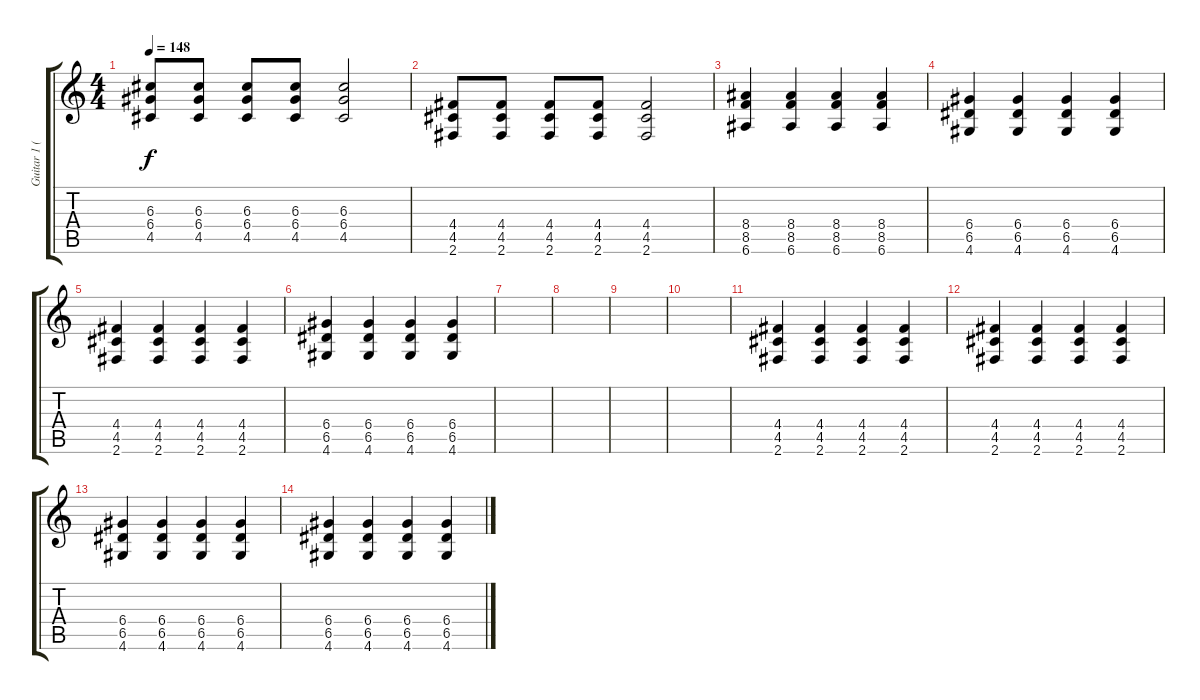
\track ("Guitar 1 (Billie Joe)" "Guitar 1 (") {instrument distortionguitar}
\staff {score tabs}
\tuning (E4 B3 G3 D3 A2 E2) {hide}
\ts (4 4)
\tempo 148
\clef g2
\ks c
(6.3 6.4 4.5).8{dy f} (6.3 6.4 4.5).8 (6.3 6.4 4.5).8 (6.3 6.4 4.5).8 (6.3 6.4 4.5).2 |
(4.4 4.5 2.6).8 (4.4 4.5 2.6).8 (4.4 4.5 2.6).8 (4.4 4.5 2.6).8 (4.4 4.5 2.6).2 |
(8.4 8.5 6.6).4 (8.4 8.5 6.6).4 (8.4 8.5 6.6).4 (8.4 8.5 6.6).4 |
(6.4 6.5 4.6).4 (6.4 6.5 4.6).4 (6.4 6.5 4.6).4 (6.4 6.5 4.6).4 |
(4.4 4.5 2.6).4 (4.4 4.5 2.6).4 (4.4 4.5 2.6).4 (4.4 4.5 2.6).4 |
(6.4 6.5 4.6).4 (6.4 6.5 4.6).4 (6.4 6.5 4.6).4 (6.4 6.5 4.6).4 |
|
|
|
|
(4.4 4.5 2.6).4{volume 11 balance 4} (4.4 4.5 2.6).4 (4.4 4.5 2.6).4 (4.4 4.5 2.6).4 |
(4.4 4.5 2.6).4 (4.4 4.5 2.6).4 (4.4 4.5 2.6).4 (4.4 4.5 2.6).4 |
(6.4 6.5 4.6).4 (6.4 6.5 4.6).4 (6.4 6.5 4.6).4 (6.4 6.5 4.6).4 |
(6.4 6.5 4.6).4 (6.4 6.5 4.6).4 (6.4 6.5 4.6).4 (6.4 6.5 4.6).4
